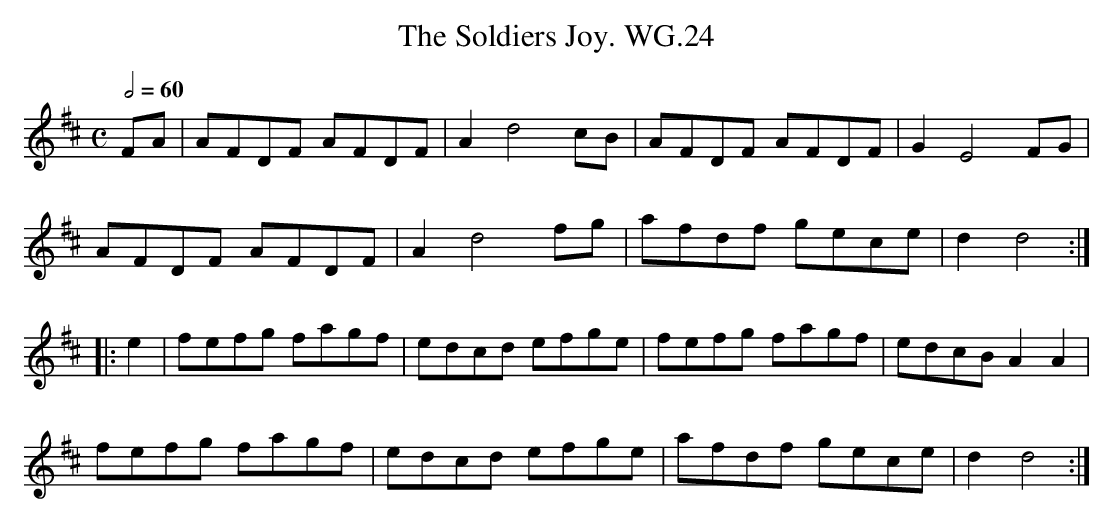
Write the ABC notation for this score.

X:1
T:Soldiers Joy. WG.24, The
M:C
L:1/8
Q:2/4=60
K:D
FA|AFDF AFDF|A2d4 cB|AFDF AFDF|G2E4 FG|
AFDF AFDF|A2d4 fg|afdf gece|d2 d4:|
|:e2|fefg fagf|edcd efge|fefg fagf|edcB A2A2|
fefg fagf|edcd efge|afdf gece|d2 d4:|
